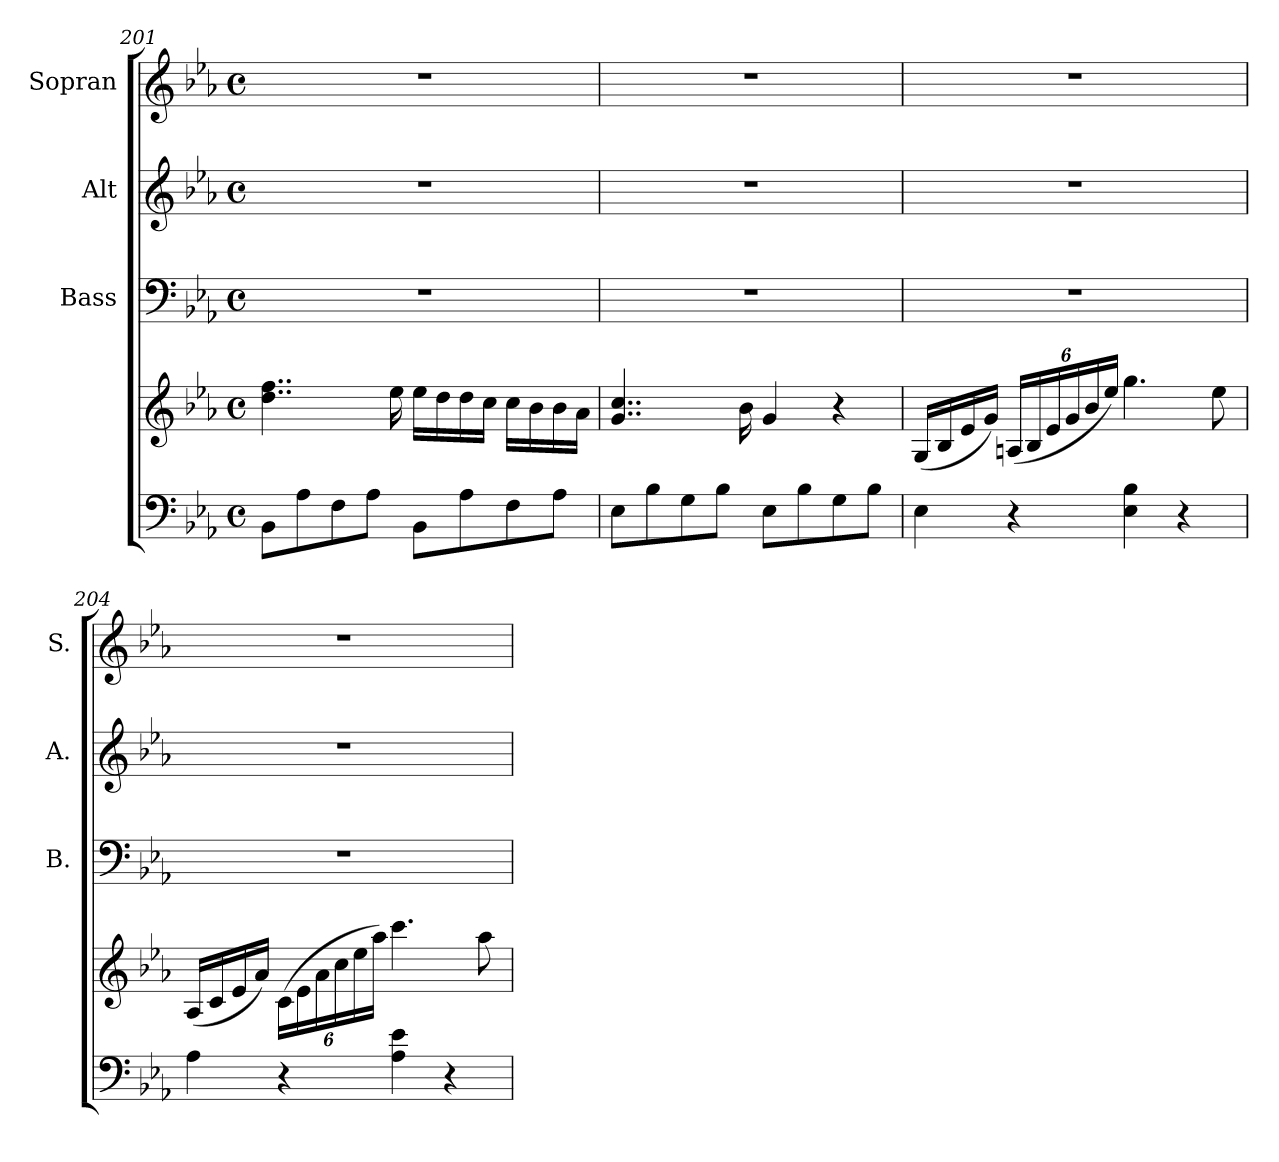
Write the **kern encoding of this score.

**kern	**kern	**kern	**kern	**kern
*part4	*part4	*part3	*part2	*part1
*staff5	*staff4	*staff3	*staff2	*staff1
*	*	*I"Bass	*I"Alt	*I"Sopran
*	*	*I'B.	*I'A.	*I'S.
!!LO:LB:g=z
*clefF4	*clefG2	*clefF4	*clefG2	*clefG2
*k[b-e-a-]	*k[b-e-a-]	*k[b-e-a-]	*k[b-e-a-]	*k[b-e-a-]
*E-:	*E-:	*E-:	*E-:	*E-:
*M4/4	*M4/4	*M4/4	*M4/4	*M4/4
*met(c)	*met(c)	*met(c)	*met(c)	*met(c)
=201	=201	=201	=201	=201
8BB-\L	4..dd\ 4..ff\	1r	1r	1r
8A-\	.	.	.	.
8F\	.	.	.	.
8A-\J	.	.	.	.
.	16ee-\	.	.	.
8BB-\L	16ee-\LL	.	.	.
.	16dd\	.	.	.
8A-\	16dd\	.	.	.
.	16cc\JJ	.	.	.
8F\	16cc\LL	.	.	.
.	16b-\	.	.	.
8A-\J	16b-\	.	.	.
.	16a-\JJ	.	.	.
=202	=202	=202	=202	=202
8E-\L	4..g/ 4..cc/	1r	1r	1r
8B-\	.	.	.	.
8G\	.	.	.	.
8B-\J	.	.	.	.
.	16b-\	.	.	.
8E-\L	4g/	.	.	.
8B-\	.	.	.	.
8G\	4r	.	.	.
8B-\J	.	.	.	.
=203	=203	=203	=203	=203
4E-\	(<16G/LL	1r	1r	1r
.	16B-/	.	.	.
.	16e-/	.	.	.
.	16g/JJ)	.	.	.
4r	(<24An/LL	.	.	.
.	24B-/	.	.	.
.	24e-/	.	.	.
.	24g/	.	.	.
.	24b-/	.	.	.
.	24ee-/JJ)	.	.	.
4E-\ 4B-\	4.gg\	.	.	.
4r	.	.	.	.
.	8ee-\	.	.	.
=204	=204	=204	=204	=204
4A-\	(<16A-/LL	1r	1r	1r
.	16c/	.	.	.
.	16e-/	.	.	.
.	16a-/JJ)	.	.	.
4r	(>24c\LL	.	.	.
.	24e-\	.	.	.
.	24a-\	.	.	.
.	24cc\	.	.	.
.	24ee-\	.	.	.
.	24aa-\JJ)	.	.	.
4A-\ 4e-\	4.ccc\	.	.	.
4r	.	.	.	.
.	8aa-\	.	.	.
=	=	=	=	=
*-	*-	*-	*-	*-
